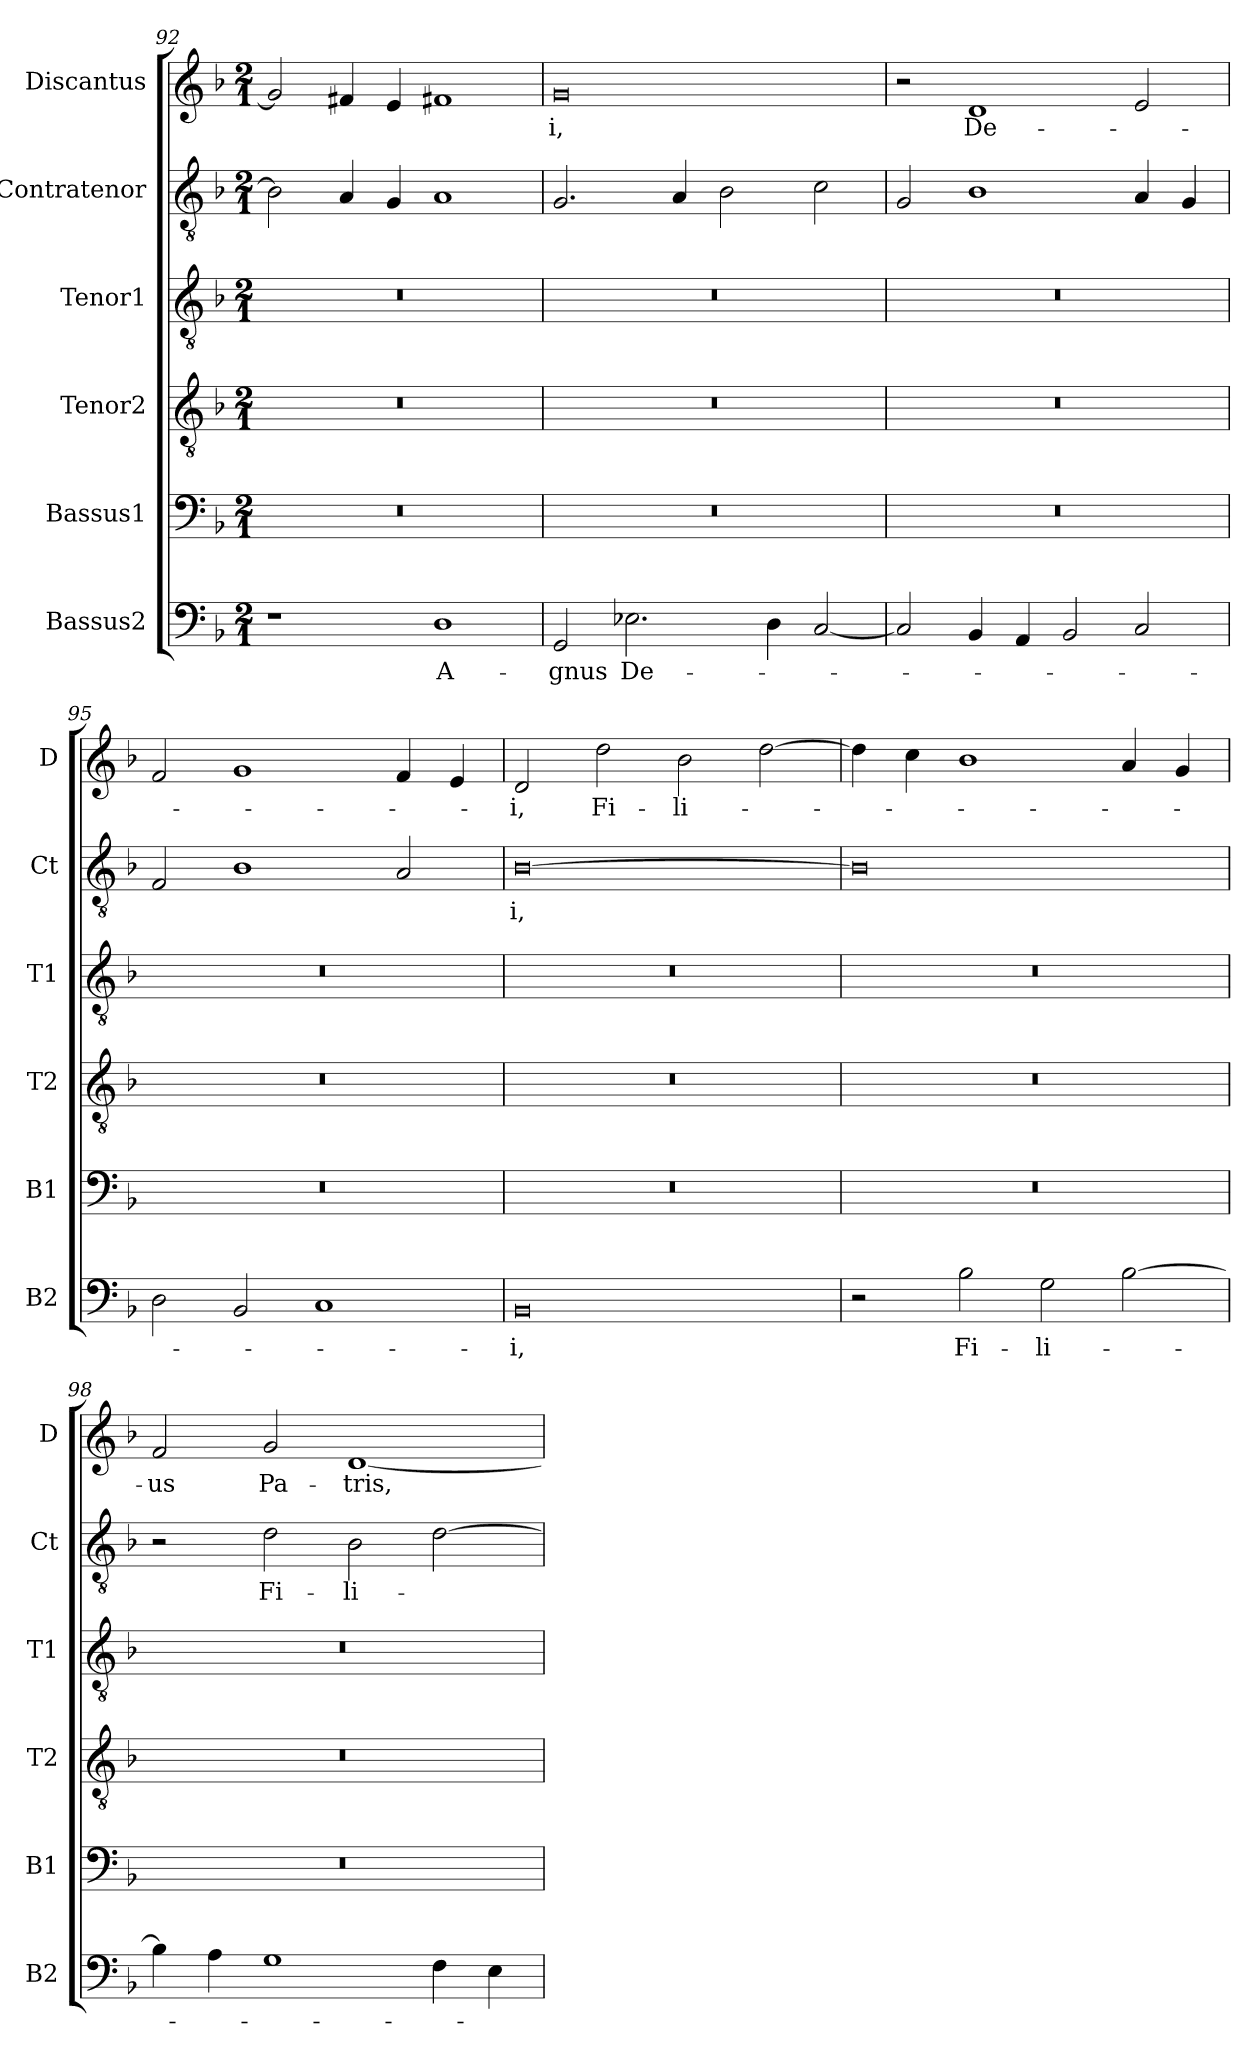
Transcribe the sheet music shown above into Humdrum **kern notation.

**kern	**text	**kern	**kern	**kern	**kern	**text	**kern	**text
*part6	*part6	*part5	*part4	*part3	*part2	*part2	*part1	*part1
*staff6	*staff6	*staff5	*staff4	*staff3	*staff2	*staff2	*staff1	*staff1
*I"Bassus2	*	*I"Bassus1	*I"Tenor2	*I"Tenor1	*I"Contratenor	*	*I"Discantus	*
*I'B2	*	*I'B1	*I'T2	*I'T1	*I'Ct	*	*I'D	*
*clefF4	*	*clefF4	*clefGv2	*clefGv2	*clefGv2	*	*clefG2	*
*k[b-]	*	*k[b-]	*k[b-]	*k[b-]	*k[b-]	*	*k[b-]	*
*M2/1	*	*M2/1	*M2/1	*M2/1	*M2/1	*	*M2/1	*
=92	=92	=92	=92	=92	=92	=92	=92	=92
1r	.	0r	0r	0r	2B-\]	.	2g/]	.
.	.	.	.	.	4A/	.	4f#X/	.
.	.	.	.	.	4G/	.	4e/	.
1D	A-	.	.	.	1A	.	1f#X	.
=93	=93	=93	=93	=93	=93	=93	=93	=93
2GG/	-gnus	0r	0r	0r	2.G/	.	0g	-i,
2.E-X\	De-	.	.	.	.	.	.	.
.	.	.	.	.	4A/	.	.	.
.	.	.	.	.	2B-\	.	.	.
4D\	.	.	.	.	.	.	.	.
[2C/	.	.	.	.	2c\	.	.	.
=94	=94	=94	=94	=94	=94	=94	=94	=94
2C/]	.	0r	0r	0r	2G/	.	2r	.
4BB-/	.	.	.	.	1B-	.	1d	De-
4AA/	.	.	.	.	.	.	.	.
2BB-/	.	.	.	.	.	.	.	.
2C/	.	.	.	.	4A/	.	2e/	.
.	.	.	.	.	4G/	.	.	.
=95	=95	=95	=95	=95	=95	=95	=95	=95
2D\	.	0r	0r	0r	2F/	.	2f/	.
2BB-/	.	.	.	.	1B-	.	1g	.
1C	.	.	.	.	.	.	.	.
.	.	.	.	.	2A/	.	4f/	.
.	.	.	.	.	.	.	4e/	.
=96	=96	=96	=96	=96	=96	=96	=96	=96
0BB-	-i,	0r	0r	0r	[0B-	-i,	2d/	-i,
.	.	.	.	.	.	.	2dd\	Fi-
.	.	.	.	.	.	.	2b-\	-li-
.	.	.	.	.	.	.	[2dd\	.
=97	=97	=97	=97	=97	=97	=97	=97	=97
2r	.	0r	0r	0r	0B-]	.	4dd\]	.
.	.	.	.	.	.	.	4cc\	.
2B-\	Fi-	.	.	.	.	.	1b-	.
2G\	-li-	.	.	.	.	.	.	.
[2B-\	.	.	.	.	.	.	4a/	.
.	.	.	.	.	.	.	4g/	.
=98	=98	=98	=98	=98	=98	=98	=98	=98
4B-\]	.	0r	0r	0r	2r	.	2f/	-us
4A\	.	.	.	.	.	.	.	.
1G	.	.	.	.	2d\	Fi-	2g/	Pa-
.	.	.	.	.	2B-\	-li-	[1d	-tris,
4F\	.	.	.	.	[2d\	.	.	.
4E\	.	.	.	.	.	.	.	.
=	=	=	=	=	=	=	=	=
*-	*-	*-	*-	*-	*-	*-	*-	*-
